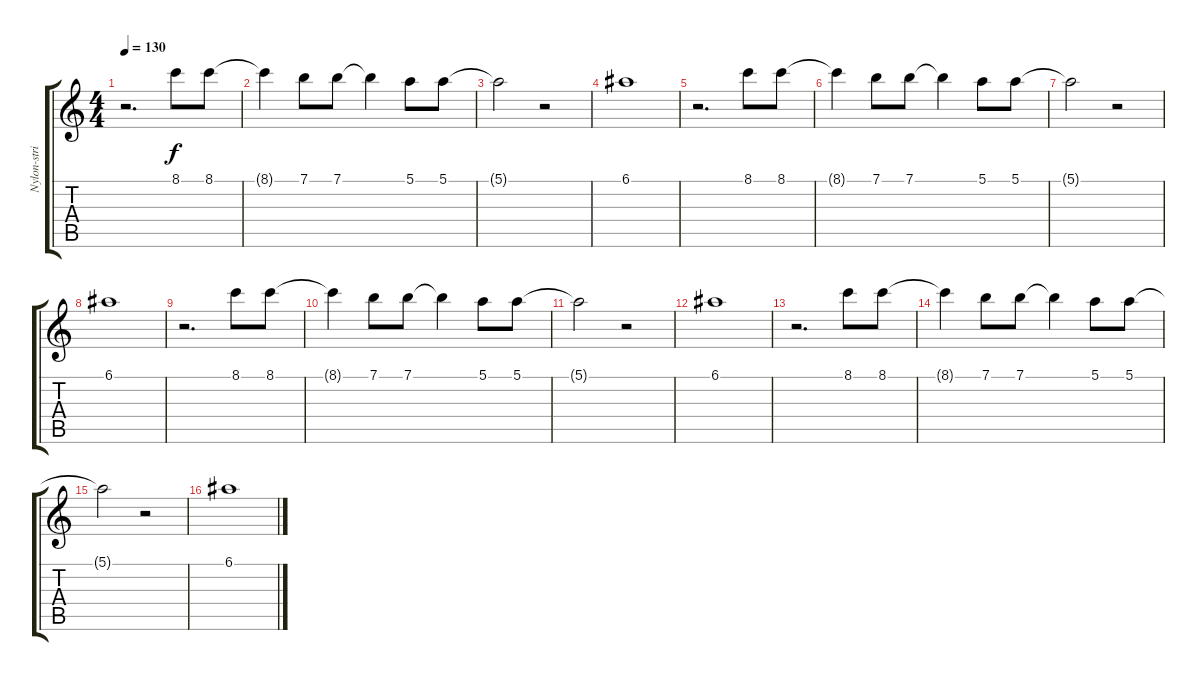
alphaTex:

\track ("Nylon-string Guitar" "Nylon-stri") {instrument acousticguitarnylon}
\staff {score tabs}
\tuning (E4 B3 G3 D3 A2 E2) {hide}
\ts (4 4)
\tempo 130
\clef g2
\ks c
r.2{d dy f} 8.1.8 8.1.8 |
8.1{t}.4 7.1.8 7.1.8 7.1{t}.4 5.1.8 5.1.8 |
5.1{t}.2 r.2 |
6.1.1 |
r.2{d} 8.1.8 8.1.8 |
8.1{t}.4 7.1.8 7.1.8 7.1{t}.4 5.1.8 5.1.8 |
5.1{t}.2 r.2 |
6.1.1 |
r.2{d} 8.1.8 8.1.8 |
8.1{t}.4 7.1.8 7.1.8 7.1{t}.4 5.1.8 5.1.8 |
5.1{t}.2 r.2 |
6.1.1 |
r.2{d} 8.1.8 8.1.8 |
8.1{t}.4 7.1.8 7.1.8 7.1{t}.4 5.1.8 5.1.8 |
5.1{t}.2 r.2 |
6.1.1
